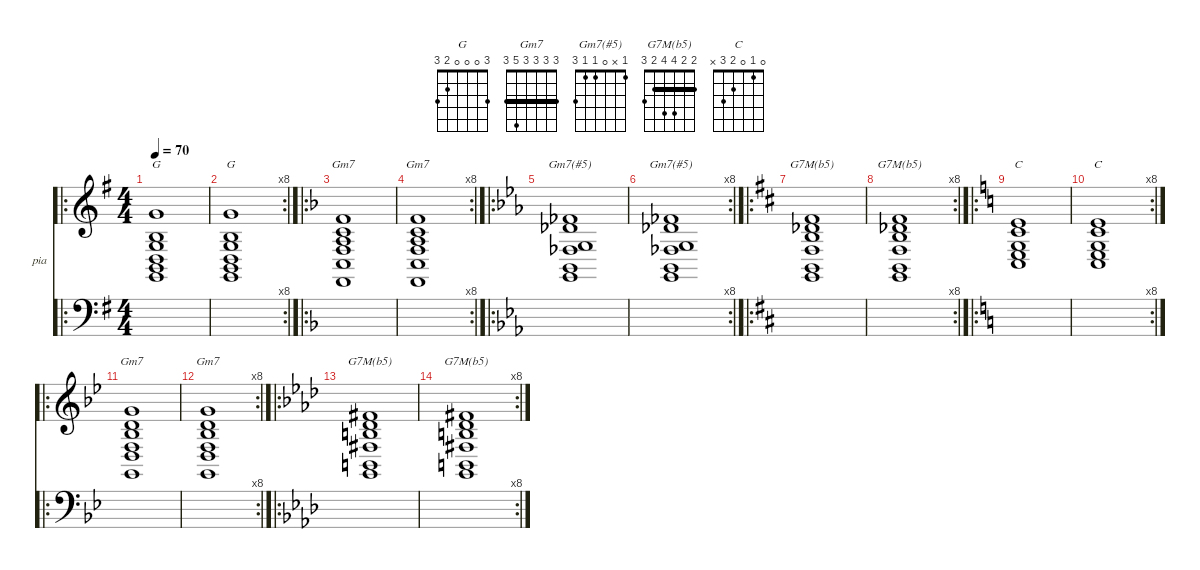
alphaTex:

\defaultSystemsLayout 4
\hideDynamics
\bracketExtendMode nobrackets
\firstSystemTrackNameOrientation horizontal
\otherSystemsTrackNameOrientation horizontal
\track ("Piano" "pia") {defaultSystemsLayout 1 instrument drawbarorgan}
\staff {score}
\tuning (E4 B3 G3 D3 A2 E2)
\chord ("G" 3 0 0 0 2 3)
\chord ("Gm7" 3 3 3 3 5 3) {barre (3 3 3 3)}
\chord ("Gm7(#5)" 1 x 0 1 1 3)
\chord ("G7M(b5)" 2 2 4 4 2 3) {barre (2 2)}
\chord ("C" 0 1 0 2 3 x)
\ro
\ts (4 4)
\tempo 70
\clef g2
\ks g
(3.6{acc forcenatural} 2.5{acc forcenatural} 0.4{acc forcenatural} 0.3{acc forcenatural} 0.2{acc forcenatural} 3.1{acc forcenatural}).1{ch "G" dy mf instrument drawbarorgan} |
\rc 8
(3.6{acc forcenatural} 2.5{acc forcenatural} 0.4{acc forcenatural} 0.3{acc forcenatural} 0.2{acc forcenatural} 3.1{acc forcenatural}).1{ch "G"} |
\ro
\ks f
(1.6{acc forcenatural} 3.5{acc forcenatural} 3.4{acc forcenatural} 2.3{acc forcenatural} 1.2{acc forcenatural} 1.1{acc forcenatural}).1{ch "Gm7"} |
\rc 8
(1.6{acc forcenatural} 3.5{acc forcenatural} 3.4{acc forcenatural} 2.3{acc forcenatural} 1.2{acc forcenatural} 1.1{acc forcenatural}).1{ch "Gm7"} |
\ro
\ks eb
(3.6{acc forcenatural} 1.5{acc b} 2.4{acc b} 0.3{acc forcenatural} 2.2{acc b} 0.1{acc b}).1{ch "Gm7(#5)"} |
\rc 8
(3.6{acc forcenatural} 1.5{acc b} 2.4{acc b} 0.3{acc forcenatural} 2.2{acc b} 0.1{acc b}).1{ch "Gm7(#5)"} |
\ro
\ks d
(3.6{acc forcenatural} 2.5{acc forcenatural} 4.4{acc #} 4.3{acc forcenatural} 2.2{acc b} 2.1{acc #}).1{ch "G7M(b5)"} |
\rc 8
(3.6{acc forcenatural} 2.5{acc forcenatural} 4.4{acc #} 4.3{acc forcenatural} 2.2{acc b} 2.1{acc #}).1{ch "G7M(b5)"} |
\ro
\ks c
(3.5 2.4 0.3 1.2 0.1).1{ch "C"} |
\rc 8
(3.5 2.4 0.3 1.2 0.1).1{ch "C"} |
\ro
\ks bb
(3.6{acc forcenatural} 5.5{acc forcenatural} 3.4{acc forcenatural} 3.3{acc b} 3.2{acc forcenatural} 3.1{acc forcenatural}).1{ch "Gm7"} |
\rc 8
(3.6{acc forcenatural} 5.5{acc forcenatural} 3.4{acc forcenatural} 3.3{acc b} 3.2{acc forcenatural} 3.1{acc forcenatural}).1{ch "Gm7"} |
\ro
\ks ab
(3.6{acc forcenatural} 2.5{acc forcenatural} 4.4{acc #} 4.3{acc forcenatural} 2.2{acc b} 2.1{acc #}).1{ch "G7M(b5)"} |
\rc 8
(3.6{acc forcenatural} 2.5{acc forcenatural} 4.4{acc #} 4.3{acc forcenatural} 2.2{acc b} 2.1{acc #}).1{ch "G7M(b5)"} |
\staff {score}
\tuning (G2 D2 A1 E1 B0)
\clef f4
\ottava regular
\simile none
\ks g
|
|
\ks f
|
|
\ks eb
|
|
\ks d
|
|
\ks c
|
|
\ks bb
|
|
\ks ab
|
|
